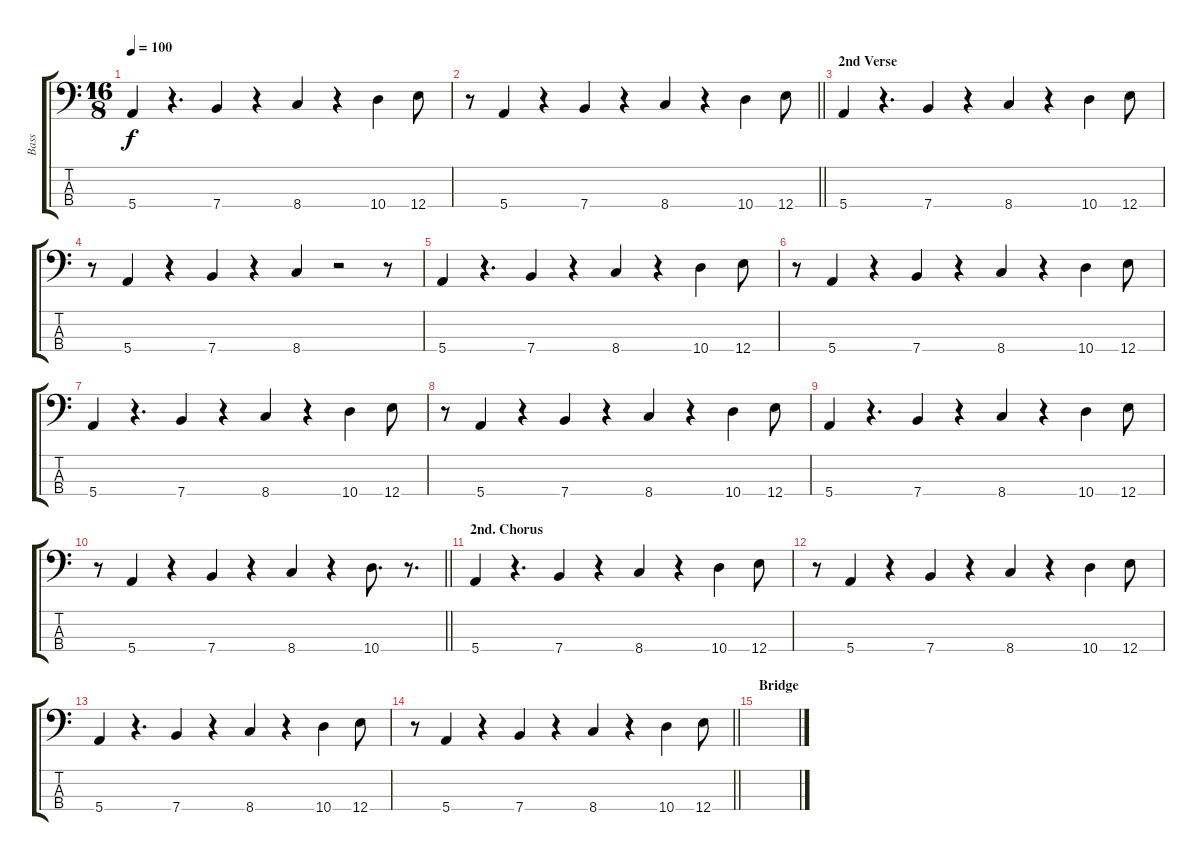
\track ("Bass" "Bass") {instrument electricbasspick}
\staff {score tabs}
\tuning (G2 D2 A1 E1) {hide}
\ts (16 8)
\tempo 100
\clef f4
\ks c
5.4.4{dy f} r.4{d} 7.4.4 r.4 8.4.4 r.4 10.4.4 12.4.8 |
\barLineRight lightlight
r.8 5.4.4 r.4 7.4.4 r.4 8.4.4 r.4 10.4.4 12.4.8 |
\section ("" "2nd Verse")
5.4.4 r.4{d} 7.4.4 r.4 8.4.4 r.4 10.4.4 12.4.8 |
r.8 5.4.4 r.4 7.4.4 r.4 8.4.4 r.2 r.8 |
5.4.4 r.4{d} 7.4.4 r.4 8.4.4 r.4 10.4.4 12.4.8 |
r.8 5.4.4 r.4 7.4.4 r.4 8.4.4 r.4 10.4.4 12.4.8 |
5.4.4 r.4{d} 7.4.4 r.4 8.4.4 r.4 10.4.4 12.4.8 |
r.8 5.4.4 r.4 7.4.4 r.4 8.4.4 r.4 10.4.4 12.4.8 |
5.4.4 r.4{d} 7.4.4 r.4 8.4.4 r.4 10.4.4 12.4.8 |
\barLineRight lightlight
r.8 5.4.4 r.4 7.4.4 r.4 8.4.4 r.4 10.4.8{d} r.8{d} |
\section ("" "2nd. Chorus")
5.4.4 r.4{d} 7.4.4 r.4 8.4.4 r.4 10.4.4 12.4.8 |
r.8 5.4.4 r.4 7.4.4 r.4 8.4.4 r.4 10.4.4 12.4.8 |
5.4.4 r.4{d} 7.4.4 r.4 8.4.4 r.4 10.4.4 12.4.8 |
\barLineRight lightlight
r.8 5.4.4 r.4 7.4.4 r.4 8.4.4 r.4 10.4.4 12.4.8 |
\section ("" "Bridge")
